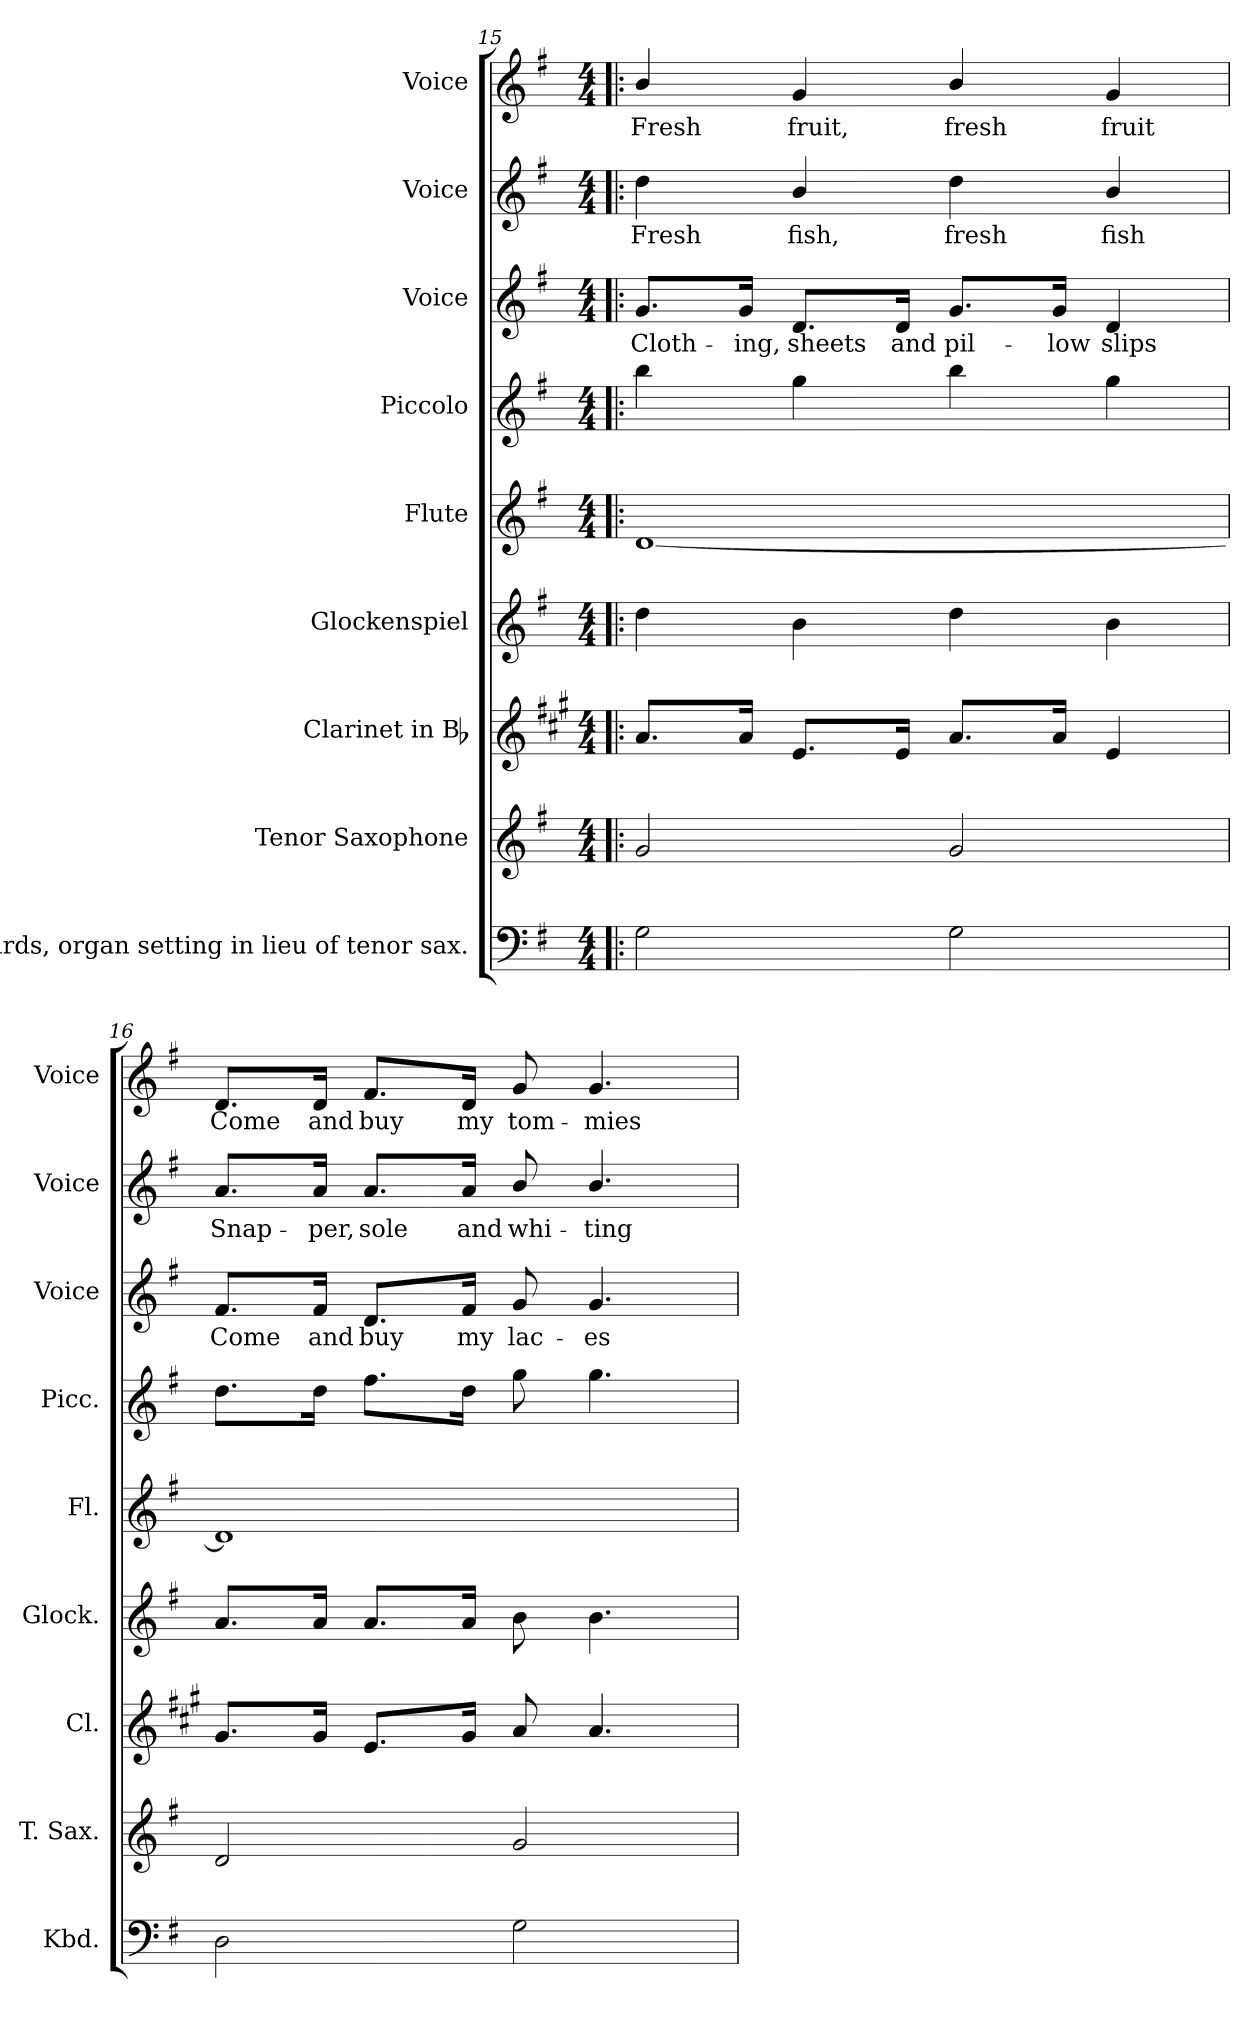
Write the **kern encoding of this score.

**kern	**kern	**kern	**kern	**kern	**kern	**kern	**text	**kern	**text	**kern	**text
*part9	*part8	*part7	*part6	*part5	*part4	*part3	*part3	*part2	*part2	*part1	*part1
*staff9	*staff8	*staff7	*staff6	*staff5	*staff4	*staff3	*staff3	*staff2	*staff2	*staff1	*staff1
*I"Keyboards, organ setting in lieu of tenor sax.	*I"Tenor Saxophone	*I"Clarinet in Bb	*I"Glockenspiel	*I"Flute	*I"Piccolo	*I"Voice	*	*I"Voice	*	*I"Voice	*
*I'Kbd.	*I'T. Sax.	*I'Cl.	*I'Glock.	*I'Fl.	*I'Picc.	*I'Voice	*	*I'Voice	*	*I'Voice	*
!!LO:LB:g=z
*clefF4	*clefG2	*clefG2	*clefG2	*clefG2	*clefG2	*clefG2	*	*clefG2	*	*clefG2	*
*	*ITrd8c14	*ITrd1c2	*ITrd-14c-24	*	*ITrd-7c-12	*	*	*	*	*	*
*k[f#]	*k[f#]	*k[f#]	*k[f#]	*k[f#]	*k[f#]	*k[f#]	*	*k[f#]	*	*k[f#]	*
*G:	*G:	*G:	*G:	*G:	*G:	*G:	*	*G:	*	*G:	*
*M4/4	*M4/4	*M4/4	*M4/4	*M4/4	*M4/4	*M4/4	*	*M4/4	*	*M4/4	*
=15!|:	=15!|:	=15!|:	=15!|:	=15!|:	=15!|:	=15!|:	=15!|:	=15!|:	=15!|:	=15!|:	=15!|:
!	!	!	!	!	!	!	!LO:LY:b:color=#000000	!	!	!	!
!	!	!	!	!	!	!	!	!	!LO:LY:b:color=#000000	!	!
!	!	!	!	!	!	!	!	!	!	!	!LO:LY:b:color=#000000
2Gi\	2Gi/	8.gi/L	4ddddi\	[1di	4bbbi\	8.gi/L	Cloth-	4ddi\	Fresh	4bi/	Fresh
!	!	!	!	!	!	!	!LO:LY:b:color=#000000	!	!	!	!
.	.	16gi/Jk	.	.	.	16gi/Jk	-ing,	.	.	.	.
!	!	!	!	!	!	!	!LO:LY:b:color=#000000	!	!	!	!
!	!	!	!	!	!	!	!	!	!LO:LY:b:color=#000000	!	!
!	!	!	!	!	!	!	!	!	!	!	!LO:LY:b:color=#000000
.	.	8.di/L	4bbbi\	.	4gggi\	8.di/L	sheets	4bi/	fish,	4gi/	fruit,
!	!	!	!	!	!	!	!LO:LY:b:color=#000000	!	!	!	!
.	.	16di/Jk	.	.	.	16di/Jk	and	.	.	.	.
!	!	!	!	!	!	!	!LO:LY:b:color=#000000	!	!	!	!
!	!	!	!	!	!	!	!	!	!LO:LY:b:color=#000000	!	!
!	!	!	!	!	!	!	!	!	!	!	!LO:LY:b:color=#000000
2Gi\	2Gi/	8.gi/L	4ddddi\	.	4bbbi\	8.gi/L	pil-	4ddi\	fresh	4bi/	fresh
!	!	!	!	!	!	!	!LO:LY:b:color=#000000	!	!	!	!
.	.	16gi/Jk	.	.	.	16gi/Jk	-low	.	.	.	.
!	!	!	!	!	!	!	!LO:LY:b:color=#000000	!	!	!	!
!	!	!	!	!	!	!	!	!	!LO:LY:b:color=#000000	!	!
!	!	!	!	!	!	!	!	!	!	!	!LO:LY:b:color=#000000
.	.	4di/	4bbbi\	.	4gggi\	4di/	slips	4bi/	fish	4gi/	fruit
=16	=16	=16	=16	=16	=16	=16	=16	=16	=16	=16	=16
!	!	!	!	!	!	!	!LO:LY:b:color=#000000	!	!	!	!
!	!	!	!	!	!	!	!	!	!LO:LY:b:color=#000000	!	!
!	!	!	!	!	!	!	!	!	!	!	!LO:LY:b:color=#000000
2Di\	2Di/	8.f#i/L	8.aaai/L	1di]	8.dddi\L	8.f#i/L	Come	8.ai/L	Snap-	8.di/L	Come
!	!	!	!	!	!	!	!LO:LY:b:color=#000000	!	!	!	!
!	!	!	!	!	!	!	!	!	!LO:LY:b:color=#000000	!	!
!	!	!	!	!	!	!	!	!	!	!	!LO:LY:b:color=#000000
.	.	16f#i/Jk	16aaai/Jk	.	16dddi\Jk	16f#i/Jk	and	16ai/Jk	-per,	16di/Jk	and
!	!	!	!	!	!	!	!LO:LY:b:color=#000000	!	!	!	!
!	!	!	!	!	!	!	!	!	!LO:LY:b:color=#000000	!	!
!	!	!	!	!	!	!	!	!	!	!	!LO:LY:b:color=#000000
.	.	8.di/L	8.aaai/L	.	8.fff#i\L	8.di/L	buy	8.ai/L	sole	8.f#i/L	buy
!	!	!	!	!	!	!	!LO:LY:b:color=#000000	!	!	!	!
!	!	!	!	!	!	!	!	!	!LO:LY:b:color=#000000	!	!
!	!	!	!	!	!	!	!	!	!	!	!LO:LY:b:color=#000000
.	.	16f#i/Jk	16aaai/Jk	.	16dddi\Jk	16f#i/Jk	my	16ai/Jk	and	16di/Jk	my
!	!	!	!	!	!	!	!LO:LY:b:color=#000000	!	!	!	!
!	!	!	!	!	!	!	!	!	!LO:LY:b:color=#000000	!	!
!	!	!	!	!	!	!	!	!	!	!	!LO:LY:b:color=#000000
2Gi\	2Gi/	8gi/	8bbbi\	.	8gggi\	8gi/	lac-	8bi/	whi-	8gi/	tom-
!	!	!	!	!	!	!	!LO:LY:b:color=#000000	!	!	!	!
!	!	!	!	!	!	!	!	!	!LO:LY:b:color=#000000	!	!
!	!	!	!	!	!	!	!	!	!	!	!LO:LY:b:color=#000000
.	.	4.gi/	4.bbbi\	.	4.gggi\	4.gi/	-es	4.bi/	-ting	4.gi/	-mies
=	=	=	=	=	=	=	=	=	=	=	=
*-	*-	*-	*-	*-	*-	*-	*-	*-	*-	*-	*-
